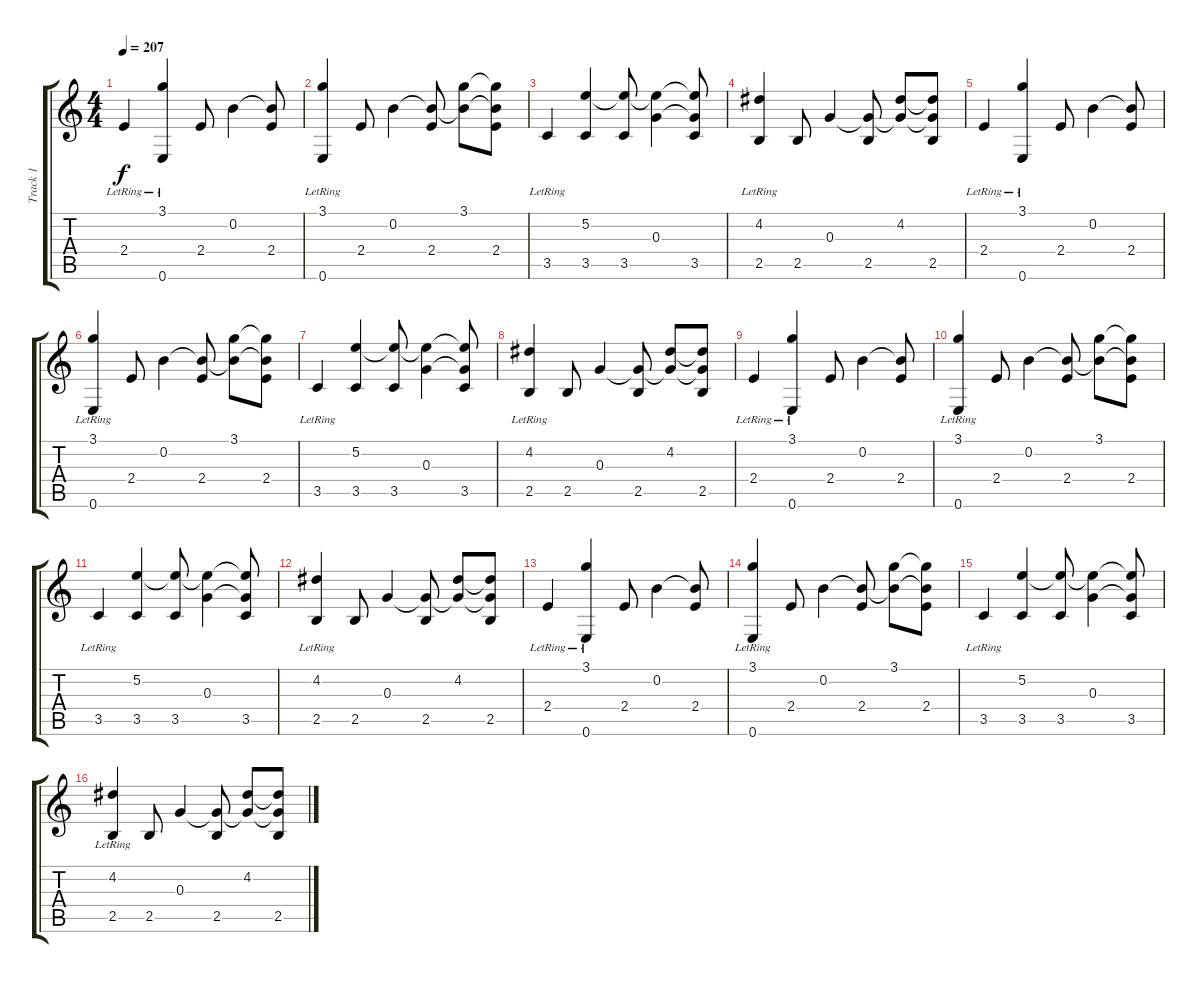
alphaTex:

\track ("Track 1" "Track 1") {instrument acousticguitarsteel}
\staff {score tabs}
\tuning (E4 B3 G3 D3 A2 E2) {hide}
\ts (4 4)
\tempo 207
\clef g2
\ks c
2.4{lr}.4{dy f instrument acousticguitarsteel} (3.1{lr} 0.6{lr}).4 2.4.8 0.2.4 (0.2{t} 2.4).8 |
(3.1{lr} 0.6{lr}).4 2.4.8 0.2.4 (0.2{t} 2.4).8 (3.1 0.2{t}).8 (3.1{t} 0.2{t} 2.4).8 |
3.5{lr}.4 (5.2 3.5).4 (5.2{t} 3.5).8 (5.2{t} 0.3).4 (5.2{t} 0.3{t} 3.5).8 |
(4.2{lr} 2.5{lr}).4 2.5.8 0.3.4 (0.3{t} 2.5).8 (4.2 0.3{t}).8 (4.2{t} 0.3{t} 2.5).8 |
2.4{lr}.4 (3.1{lr} 0.6{lr}).4 2.4.8 0.2.4 (0.2{t} 2.4).8 |
(3.1{lr} 0.6{lr}).4 2.4.8 0.2.4 (0.2{t} 2.4).8 (3.1 0.2{t}).8 (3.1{t} 0.2{t} 2.4).8 |
3.5{lr}.4 (5.2 3.5).4 (5.2{t} 3.5).8 (5.2{t} 0.3).4 (5.2{t} 0.3{t} 3.5).8 |
(4.2{lr} 2.5{lr}).4 2.5.8 0.3.4 (0.3{t} 2.5).8 (4.2 0.3{t}).8 (4.2{t} 0.3{t} 2.5).8 |
2.4{lr}.4 (3.1{lr} 0.6{lr}).4 2.4.8 0.2.4 (0.2{t} 2.4).8 |
(3.1{lr} 0.6{lr}).4 2.4.8 0.2.4 (0.2{t} 2.4).8 (3.1 0.2{t}).8 (3.1{t} 0.2{t} 2.4).8 |
3.5{lr}.4 (5.2 3.5).4 (5.2{t} 3.5).8 (5.2{t} 0.3).4 (5.2{t} 0.3{t} 3.5).8 |
(4.2{lr} 2.5{lr}).4 2.5.8 0.3.4 (0.3{t} 2.5).8 (4.2 0.3{t}).8 (4.2{t} 0.3{t} 2.5).8 |
2.4{lr}.4 (3.1{lr} 0.6{lr}).4 2.4.8 0.2.4 (0.2{t} 2.4).8 |
(3.1{lr} 0.6{lr}).4 2.4.8 0.2.4 (0.2{t} 2.4).8 (3.1 0.2{t}).8 (3.1{t} 0.2{t} 2.4).8 |
3.5{lr}.4 (5.2 3.5).4 (5.2{t} 3.5).8 (5.2{t} 0.3).4 (5.2{t} 0.3{t} 3.5).8 |
(4.2{lr} 2.5{lr}).4 2.5.8 0.3.4 (0.3{t} 2.5).8 (4.2 0.3{t}).8 (4.2{t} 0.3{t} 2.5).8
